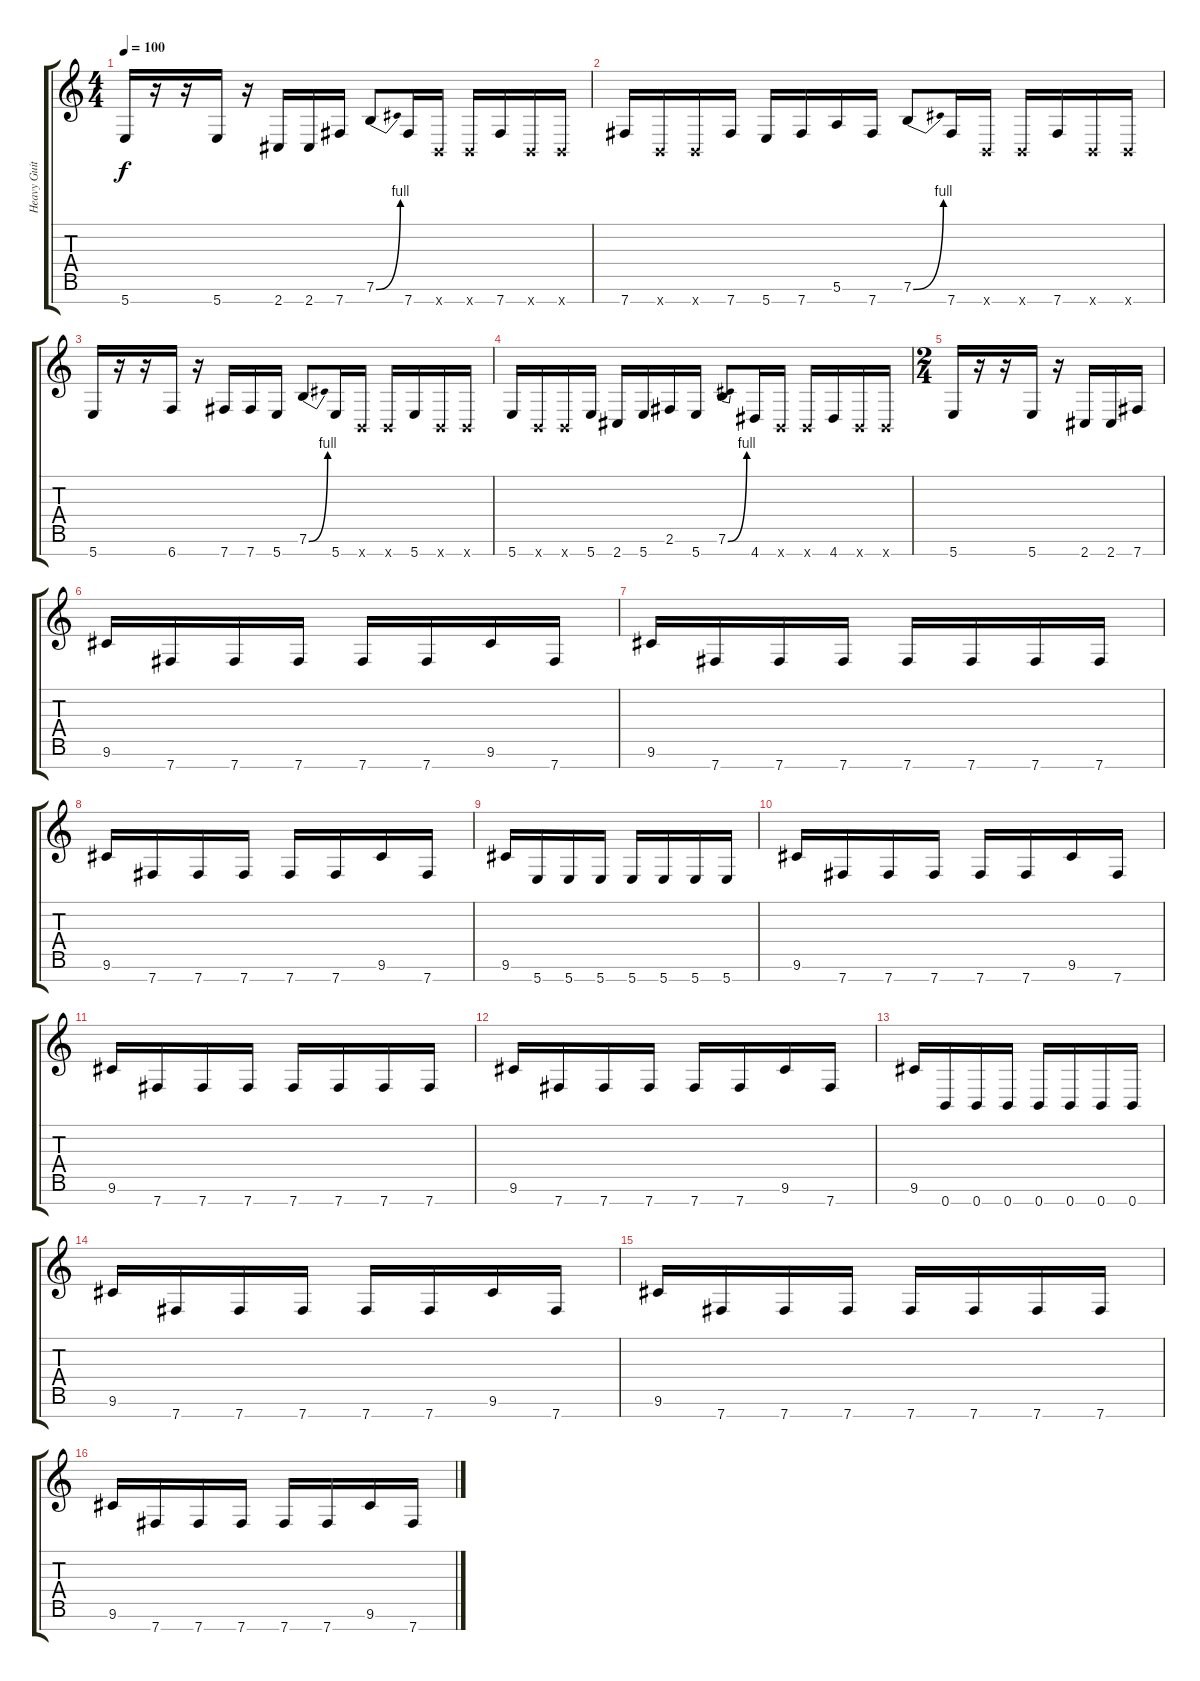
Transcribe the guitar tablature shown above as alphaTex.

\track ("Heavy Guitar 2" "Heavy Guit") {instrument distortionguitar}
\staff {score tabs}
\tuning (E4 B3 G3 D3 A2 E2 B1) {hide}
\ts (4 4)
\tempo 100
\clef g2
\ks c
5.7.16{dy f} r.16 r.16 5.7.16 r.16 2.7.16 2.7.16 7.7.16 7.6{be (bend 0 0 60 4)}.8 7.7.16 0.7{x}.16 0.7{x}.16 7.7.16 0.7{x}.16 0.7{x}.16 |
7.7.16 0.7{x}.16 0.7{x}.16 7.7.16 5.7.16 7.7.16 5.6.16 7.7.16 7.6{be (bend 0 0 60 4)}.8 7.7.16 0.7{x}.16 0.7{x}.16 7.7.16 0.7{x}.16 0.7{x}.16 |
5.7.16 r.16 r.16 6.7.16 r.16 7.7.16 7.7.16 5.7.16 7.6{be (bend 0 0 60 4)}.8 5.7.16 0.7{x}.16 0.7{x}.16 5.7.16 0.7{x}.16 0.7{x}.16 |
5.7.16 0.7{x}.16 0.7{x}.16 5.7.16 2.7.16 5.7.16 2.6.16 5.7.16 7.6{be (bend 0 0 60 4)}.8 4.7.16 0.7{x}.16 0.7{x}.16 4.7.16 0.7{x}.16 0.7{x}.16 |
\ts (2 4)
5.7.16 r.16 r.16 5.7.16 r.16 2.7.16 2.7.16 7.7.16 |
9.6.16 7.7.16 7.7.16 7.7.16 7.7.16 7.7.16 9.6.16 7.7.16 |
9.6.16 7.7.16 7.7.16 7.7.16 7.7.16 7.7.16 7.7.16 7.7.16 |
9.6.16 7.7.16 7.7.16 7.7.16 7.7.16 7.7.16 9.6.16 7.7.16 |
9.6.16 5.7.16 5.7.16 5.7.16 5.7.16 5.7.16 5.7.16 5.7.16 |
9.6.16 7.7.16 7.7.16 7.7.16 7.7.16 7.7.16 9.6.16 7.7.16 |
9.6.16 7.7.16 7.7.16 7.7.16 7.7.16 7.7.16 7.7.16 7.7.16 |
9.6.16 7.7.16 7.7.16 7.7.16 7.7.16 7.7.16 9.6.16 7.7.16 |
9.6.16 0.7.16 0.7.16 0.7.16 0.7.16 0.7.16 0.7.16 0.7.16 |
9.6.16 7.7.16 7.7.16 7.7.16 7.7.16 7.7.16 9.6.16 7.7.16 |
9.6.16 7.7.16 7.7.16 7.7.16 7.7.16 7.7.16 7.7.16 7.7.16 |
9.6.16 7.7.16 7.7.16 7.7.16 7.7.16 7.7.16 9.6.16 7.7.16
